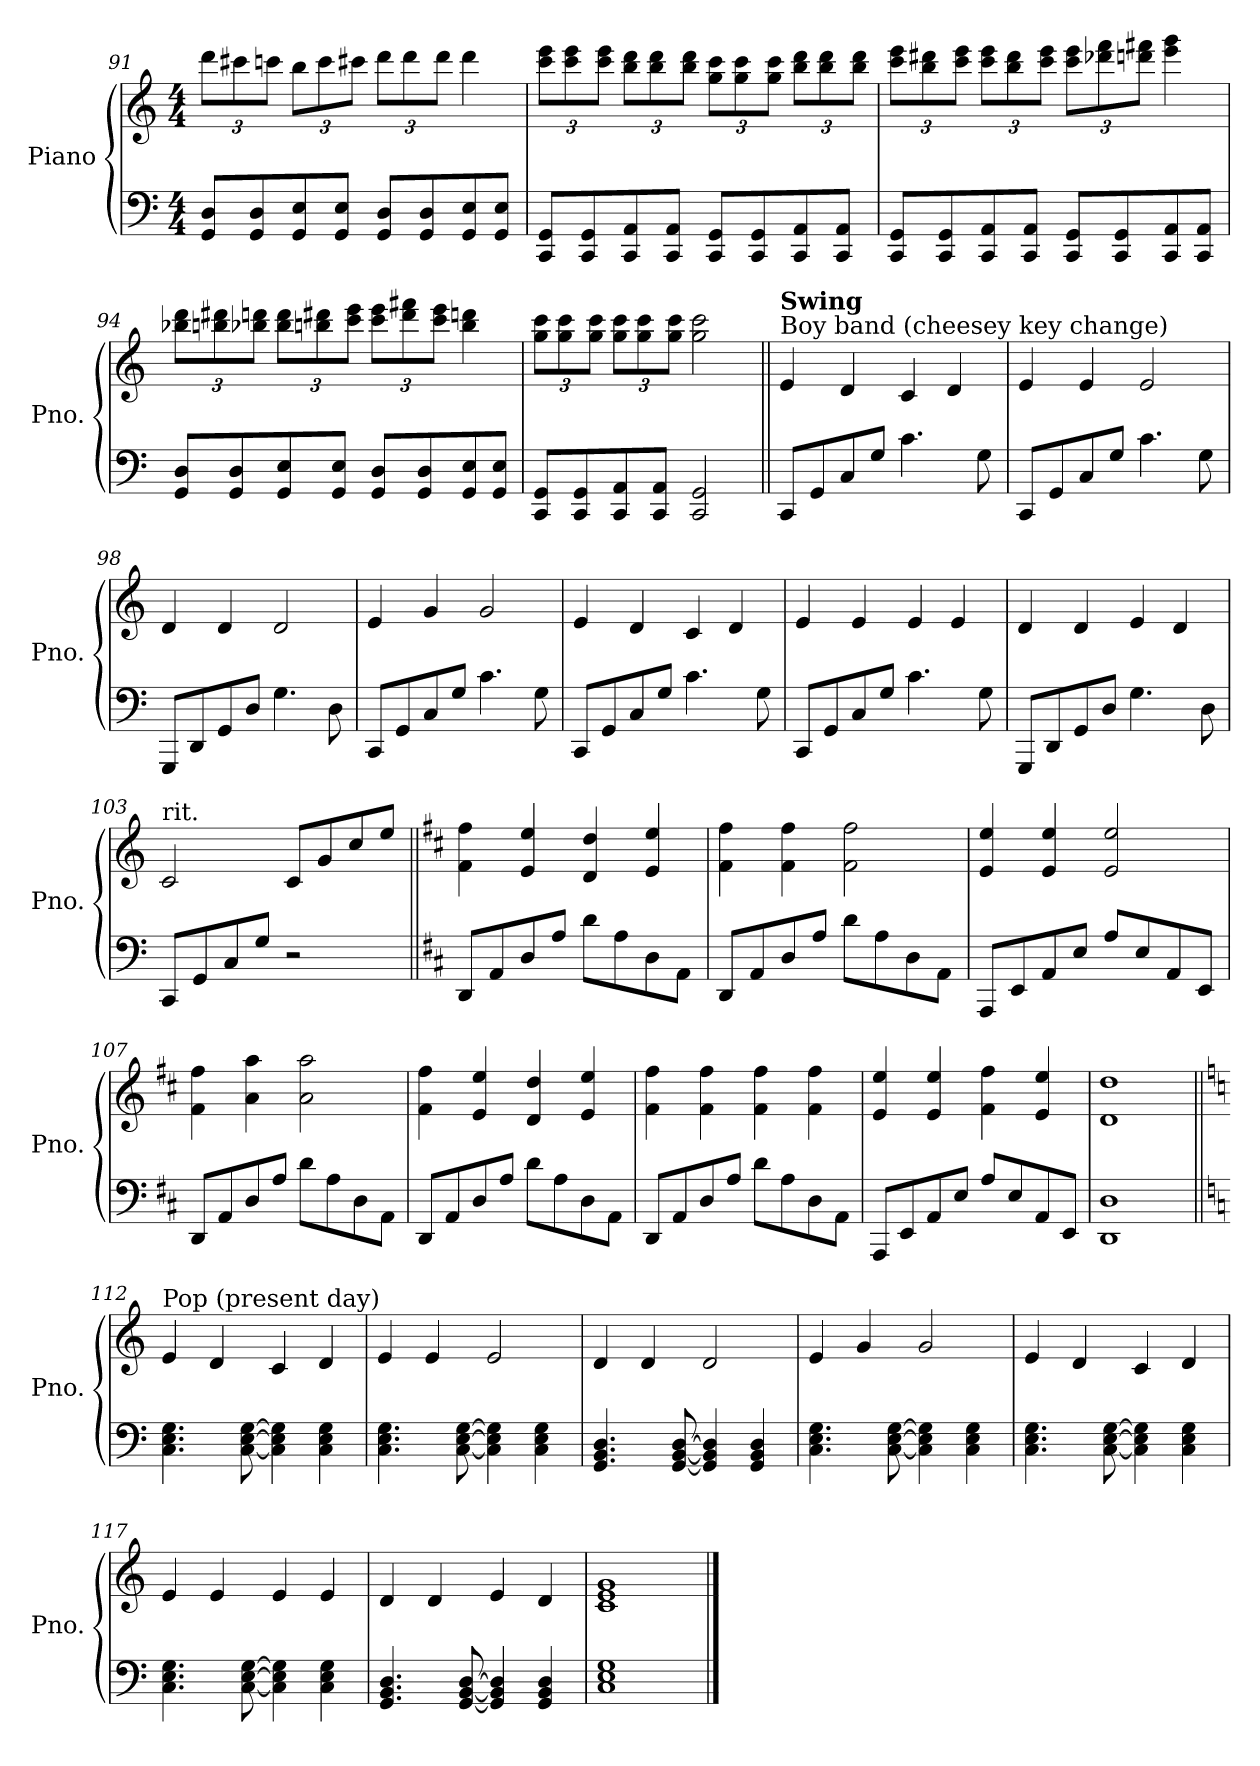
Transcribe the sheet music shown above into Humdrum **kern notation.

**kern	**kern
*part1	*part1
*staff2	*staff1
*I"Piano	*
*I'Pno.	*
*clefF4	*clefG2
*k[]	*k[]
*M4/4	*M4/4
*	*Xbrackettup
=91	=91
8GG/ 8D/L	12ddd\L
.	12ccc#X\
8GG/ 8D/	.
.	12cccn\J
8GG/ 8E/	12bb\L
.	12ccc\
8GG/ 8E/J	.
.	12ccc#X\J
8GG/ 8D/L	12ddd\L
.	12ddd\
8GG/ 8D/	.
.	12ddd\J
8GG/ 8E/	4ddd\
8GG/ 8E/J	.
!!LO:LB:g=z
=92	=92
8CC/ 8GG/L	12ccc\ 12eee\L
.	12ccc\ 12eee\
8CC/ 8GG/	.
.	12ccc\ 12eee\J
8CC/ 8AA/	12bb\ 12ddd\L
.	12bb\ 12ddd\
8CC/ 8AA/J	.
.	12bb\ 12ddd\J
8CC/ 8GG/L	12gg\ 12ccc\L
.	12gg\ 12ccc\
8CC/ 8GG/	.
.	12gg\ 12ccc\J
8CC/ 8AA/	12bb\ 12ddd\L
.	12bb\ 12ddd\
8CC/ 8AA/J	.
.	12bb\ 12ddd\J
=93	=93
8CC/ 8GG/L	12ccc\ 12eee\L
.	12bb\ 12ddd#X\
8CC/ 8GG/	.
.	12ccc\ 12eee\J
8CC/ 8AA/	12ccc\ 12eee\L
.	12bb\ 12ddd#\
8CC/ 8AA/J	.
.	12ccc\ 12eee\J
8CC/ 8GG/L	12ccc\ 12eee\L
.	12ddd-X\ 12fff\
8CC/ 8GG/	.
.	12dddn\ 12fff#X\J
8CC/ 8AA/	4eee\ 4ggg\
8CC/ 8AA/J	.
!!LO:LB:g=z
=94	=94
8GG/ 8D/L	12bb-X\ 12ddd\L
.	12bbn\ 12ddd#X\
8GG/ 8D/	.
.	12bb-X\ 12dddn\J
8GG/ 8E/	12bb-\ 12ddd\L
.	12bbn\ 12ddd#X\
8GG/ 8E/J	.
.	12ccc\ 12eee\J
8GG/ 8D/L	12ccc\ 12eee\L
.	12ddd#\ 12fff#X\
8GG/ 8D/	.
.	12ccc\ 12eee\J
8GG/ 8E/	4bb\ 4dddn\
8GG/ 8E/J	.
=95	=95
8CC/ 8GG/L	12gg\ 12ccc\L
.	12gg\ 12ccc\
8CC/ 8GG/	.
.	12gg\ 12ccc\J
8CC/ 8AA/	12gg\ 12ccc\L
.	12gg\ 12ccc\
8CC/ 8AA/J	.
.	12gg\ 12ccc\J
2CC/ 2GG/	2gg\ 2ccc\
=96||	=96||
*	*MM108
!	!LO:TX:a:t=Boy band (cheesey key change)
!	!LO:TX:a:B:t=Swing
8CC/L	4e/
8GG/	.
8C/	4d/
8G/J	.
4.c\	4c/
.	4d/
8G\	.
=97	=97
8CC/L	4e/
8GG/	.
8C/	4e/
8G/J	.
4.c\	2e/
8G\	.
!!LO:LB:g=z
=98	=98
8GGG/L	4d/
8DD/	.
8GG/	4d/
8D/J	.
4.G\	2d/
8D\	.
=99	=99
8CC/L	4e/
8GG/	.
8C/	4g/
8G/J	.
4.c\	2g/
8G\	.
=100	=100
8CC/L	4e/
8GG/	.
8C/	4d/
8G/J	.
4.c\	4c/
.	4d/
8G\	.
=101	=101
8CC/L	4e/
8GG/	.
8C/	4e/
8G/J	.
4.c\	4e/
.	4e/
8G\	.
=102	=102
8GGG/L	4d/
8DD/	.
8GG/	4d/
8D/J	.
4.G\	4e/
.	4d/
8D\	.
=103	=103
!	!LO:TX:a:t=rit.
8CC/L	2c/
8GG/	.
8C/	.
8G/J	.
2r	8c/L
.	8g/
.	8cc/
.	8ee/J
!!LO:LB:g=z
=104||	=104||
*k[f#c#]	*k[f#c#]
8DD/L	4f#\ 4ff#\
8AA/	.
8D/	4e/ 4ee/
8A/J	.
8d\L	4d/ 4dd/
8A\	.
8D\	4e/ 4ee/
8AA\J	.
=105	=105
8DD/L	4f#\ 4ff#\
8AA/	.
8D/	4f#\ 4ff#\
8A/J	.
8d\L	2f#\ 2ff#\
8A\	.
8D\	.
8AA\J	.
=106	=106
8AAA/L	4e/ 4ee/
8EE/	.
8AA/	4e/ 4ee/
8E/J	.
8A/L	2e/ 2ee/
8E/	.
8AA/	.
8EE/J	.
=107	=107
8DD/L	4f#\ 4ff#\
8AA/	.
8D/	4a\ 4aa\
8A/J	.
8d\L	2a\ 2aa\
8A\	.
8D\	.
8AA\J	.
=108	=108
8DD/L	4f#\ 4ff#\
8AA/	.
8D/	4e/ 4ee/
8A/J	.
8d\L	4d/ 4dd/
8A\	.
8D\	4e/ 4ee/
8AA\J	.
!!LO:PB:g=z
=109	=109
8DD/L	4f#\ 4ff#\
8AA/	.
8D/	4f#\ 4ff#\
8A/J	.
8d\L	4f#\ 4ff#\
8A\	.
8D\	4f#\ 4ff#\
8AA\J	.
=110	=110
8AAA/L	4e/ 4ee/
8EE/	.
8AA/	4e/ 4ee/
8E/J	.
8A/L	4f#\ 4ff#\
8E/	.
8AA/	4e/ 4ee/
8EE/J	.
=111	=111
1DD 1D	1d 1dd
=112||	=112||
*k[]	*k[]
!	!LO:TX:a:t=Pop (present day)
4.C\ 4.E\ 4.G\	4e/
.	4d/
[8C\ [8E\ [8G\	.
4C\] 4E\] 4G\]	4c/
4C\ 4E\ 4G\	4d/
=113	=113
4.C\ 4.E\ 4.G\	4e/
.	4e/
[8C\ [8E\ [8G\	.
4C\] 4E\] 4G\]	2e/
4C\ 4E\ 4G\	.
=114	=114
4.GG/ 4.BB/ 4.D/	4d/
.	4d/
[8GG/ [8BB/ [8D/	.
4GG/] 4BB/] 4D/]	2d/
4GG/ 4BB/ 4D/	.
!!LO:LB:g=z
=115	=115
4.C\ 4.E\ 4.G\	4e/
.	4g/
[8C\ [8E\ [8G\	.
4C\] 4E\] 4G\]	2g/
4C\ 4E\ 4G\	.
=116	=116
4.C\ 4.E\ 4.G\	4e/
.	4d/
[8C\ [8E\ [8G\	.
4C\] 4E\] 4G\]	4c/
4C\ 4E\ 4G\	4d/
=117	=117
4.C\ 4.E\ 4.G\	4e/
.	4e/
[8C\ [8E\ [8G\	.
4C\] 4E\] 4G\]	4e/
4C\ 4E\ 4G\	4e/
=118	=118
4.GG/ 4.BB/ 4.D/	4d/
.	4d/
[8GG/ [8BB/ [8D/	.
4GG/] 4BB/] 4D/]	4e/
4GG/ 4BB/ 4D/	4d/
=119	=119
1C 1E 1G	1c 1e 1g
==	==
*-	*-
